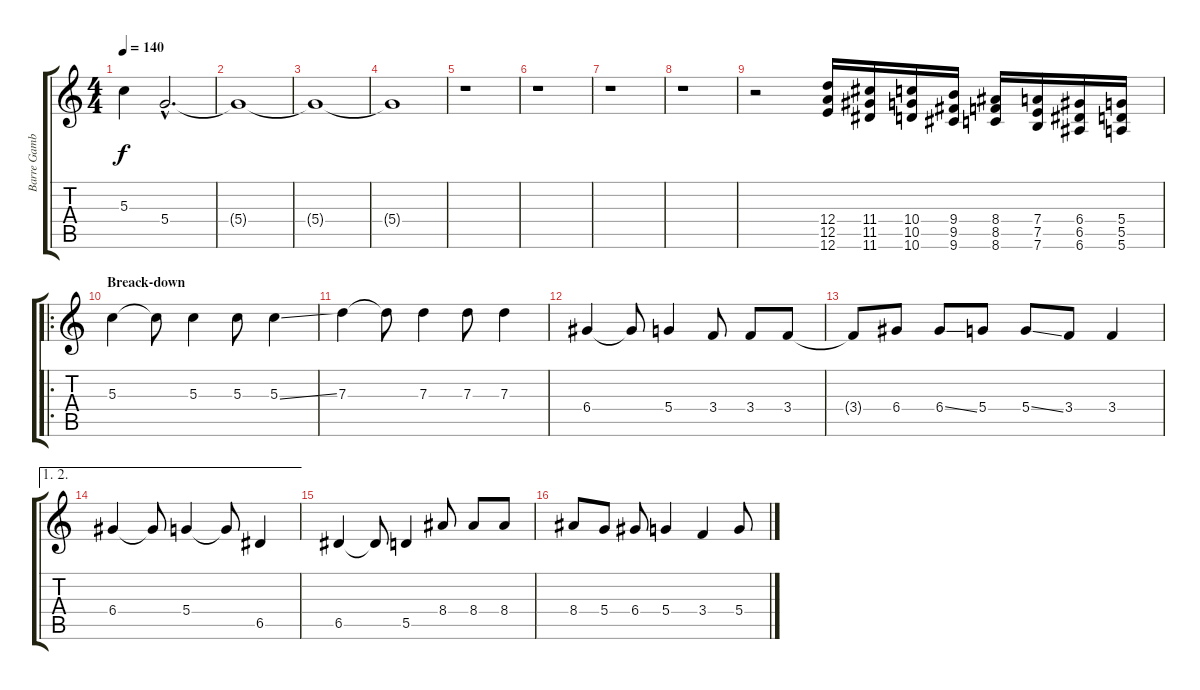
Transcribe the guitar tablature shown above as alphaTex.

\track ("Barre Gambling" "Barre Gamb") {instrument distortionguitar}
\staff {score tabs}
\tuning (E4 B3 G3 D3 A2 E2) {hide}
\ts (4 4)
\tempo 140
\clef g2
\ks c
5.3{t}.4{dy f} 5.4{hac}.2{d} |
5.4{t}.1 |
5.4{t}.1 |
5.4{t}.1 |
r.1 |
r.1 |
r.1 |
r.1 |
r.2 (12.4 12.5 12.6).16{instrument guitarfretnoise} (11.4 11.5 11.6).16 (10.4 10.5 10.6).16 (9.4 9.5 9.6).16 (8.4 8.5 8.6).16 (7.4 7.5 7.6).16 (6.4 6.5 6.6).16 (5.4 5.5 5.6).16 |
\ro
\section ("" "Breack-down ")
5.3.4{instrument distortionguitar} 5.3{t}.8 5.3.4 5.3.8 5.3{ss}.4 |
7.3.4 7.3{t}.8 7.3.4 7.3.8 7.3.4 |
6.4.4 6.4{t}.8 5.4.4 3.4.8 3.4.8 3.4.8 |
3.4{t}.8 6.4.8 6.4{ss}.8 5.4.8 5.4{ss}.8 3.4.8 3.4.4 |
\ae (1 2)
6.4.4 6.4{t}.8 5.4.4 5.4{t}.8 6.5.4 |
6.5.4 6.5{t}.8 5.5.4 8.4.8 8.4.8 8.4.8 |
8.4.8 5.4.8 6.4.8 5.4.4 3.4.4 5.4.8
